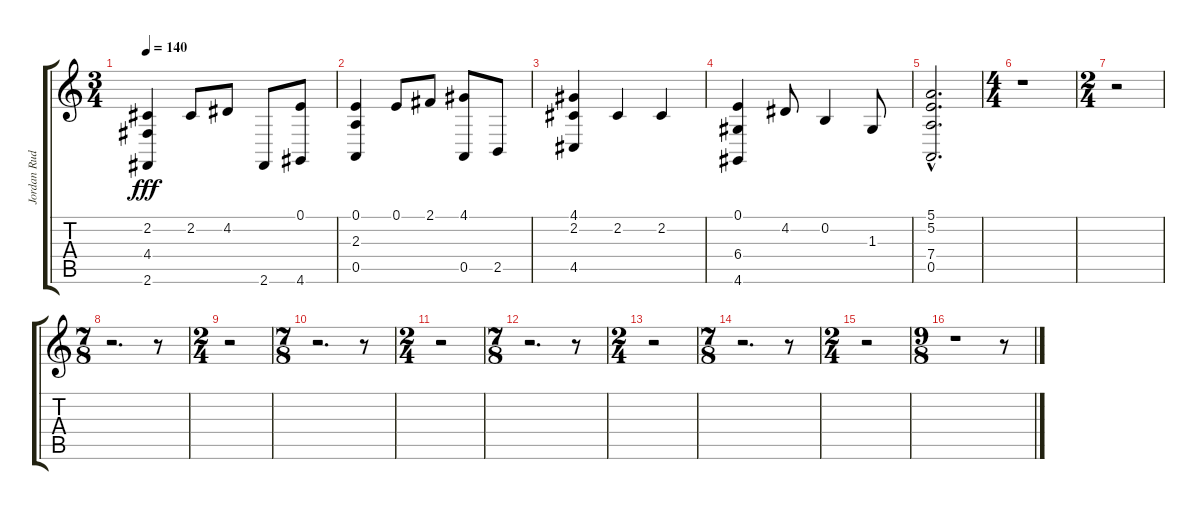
\track ("Jordan Rudess Piano" "Jordan Rud") {instrument acousticgrandpiano}
\staff {score tabs}
\tuning (E4 B3 G3 D3 A2 E2) {hide}
\ts (3 4)
\tempo 140
\clef g2
\ks c
(2.2 4.4 2.6).4{dy fff} 2.2.8 4.2.8 2.6.8 (0.1 4.6).8 |
(0.1 2.3 0.5).4 0.1.8 2.1.8 (4.1 0.5).8 2.5.8 |
(4.1 2.2 4.5).4 2.2.4 2.2.4 |
(0.1 6.4 4.6).4 4.2.8 0.2.4 1.3.8 |
(5.1{hac} 5.2{hac} 7.4{hac} 0.5{hac}).2{d} |
\ts (4 4)
r.1 |
\ts (2 4)
r.2 |
\ts (7 8)
r.2{d} r.8 |
\ts (2 4)
r.2 |
\ts (7 8)
r.2{d} r.8 |
\ts (2 4)
r.2 |
\ts (7 8)
r.2{d} r.8 |
\ts (2 4)
r.2 |
\ts (7 8)
r.2{d} r.8 |
\ts (2 4)
r.2 |
\ts (9 8)
r.1 r.8
